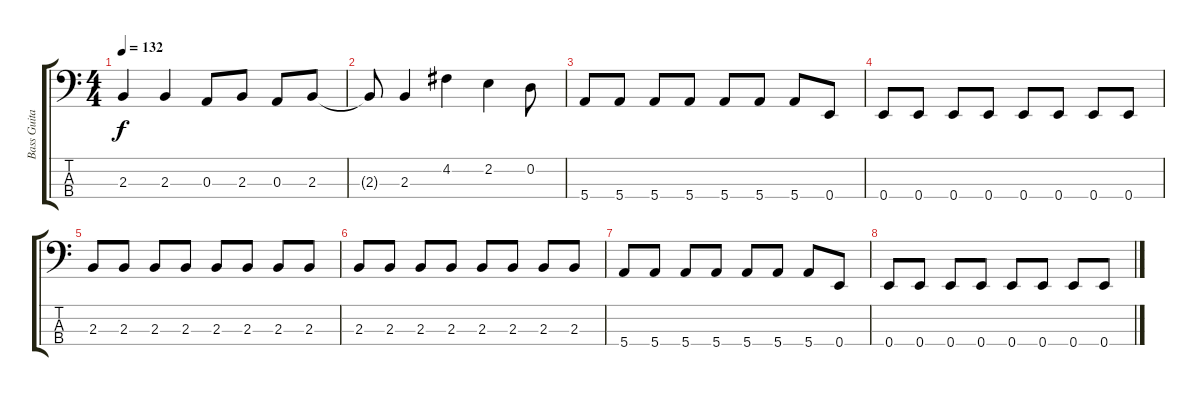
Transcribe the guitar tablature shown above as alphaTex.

\track ("Bass Guitar" "Bass Guita") {instrument electricbassfinger}
\staff {score tabs}
\tuning (G2 D2 A1 E1) {hide}
\ts (4 4)
\tempo 132
\clef f4
\ks c
2.3{t}.4{dy f} 2.3.4 0.3.8 2.3.8 0.3.8 2.3.8 |
2.3{t}.8 2.3.4 4.2.4 2.2.4 0.2.8 |
5.4.8 5.4.8 5.4.8 5.4.8 5.4.8 5.4.8 5.4.8 0.4.8 |
0.4.8 0.4.8 0.4.8 0.4.8 0.4.8 0.4.8 0.4.8 0.4.8 |
2.3.8{volume 0} 2.3.8 2.3.8 2.3.8 2.3.8 2.3.8 2.3.8 2.3.8 |
2.3.8 2.3.8 2.3.8 2.3.8 2.3.8 2.3.8 2.3.8 2.3.8 |
5.4.8 5.4.8 5.4.8 5.4.8 5.4.8 5.4.8 5.4.8 0.4.8 |
0.4.8 0.4.8 0.4.8 0.4.8 0.4.8 0.4.8 0.4.8 0.4.8
